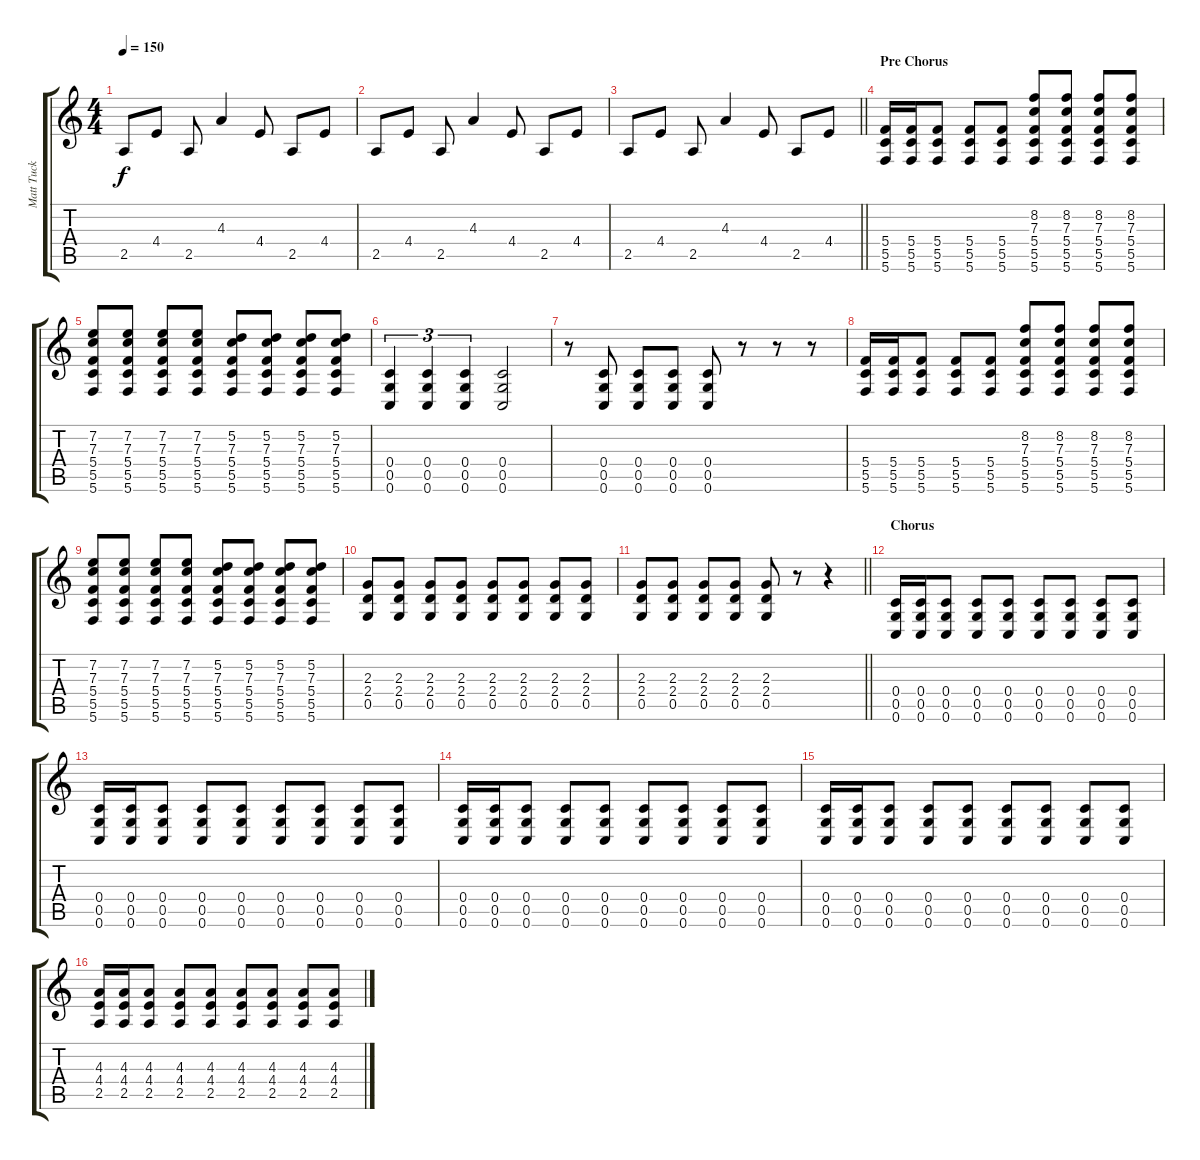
\track ("Matt Tuck" "Matt Tuck") {instrument acousticguitarsteel}
\staff {score tabs}
\tuning (D4 A3 F3 C3 G2 C2) {hide}
\ts (4 4)
\tempo 150
\clef g2
\ks c
2.5.8{dy f} 4.4.8 2.5.8 4.3.4 4.4.8 2.5.8 4.4.8 |
2.5.8 4.4.8 2.5.8 4.3.4 4.4.8 2.5.8 4.4.8 |
\barLineRight lightlight
2.5.8 4.4.8 2.5.8 4.3.4 4.4.8 2.5.8 4.4.8 |
\section ("" "Pre Chorus")
(5.4 5.5 5.6).16 (5.4 5.5 5.6).16 (5.4 5.5 5.6).8 (5.4 5.5 5.6).8 (5.4 5.5 5.6).8 (8.2 7.3 5.4 5.5 5.6).8 (8.2 7.3 5.4 5.5 5.6).8 (8.2 7.3 5.4 5.5 5.6).8 (8.2 7.3 5.4 5.5 5.6).8 |
(7.2 7.3 5.4 5.5 5.6).8 (7.2 7.3 5.4 5.5 5.6).8 (7.2 7.3 5.4 5.5 5.6).8 (7.2 7.3 5.4 5.5 5.6).8 (5.2 7.3 5.4 5.5 5.6).8 (5.2 7.3 5.4 5.5 5.6).8 (5.2 7.3 5.4 5.5 5.6).8 (5.2 7.3 5.4 5.5 5.6).8 |
(0.4 0.5 0.6).4{tu (3 2)} (0.4 0.5 0.6).4{tu (3 2)} (0.4 0.5 0.6).4{tu (3 2)} (0.4 0.5 0.6).2 |
r.8 (0.4 0.5 0.6).8 (0.4 0.5 0.6).8 (0.4 0.5 0.6).8 (0.4 0.5 0.6).8 r.8 r.8 r.8 |
(5.4 5.5 5.6).16 (5.4 5.5 5.6).16 (5.4 5.5 5.6).8 (5.4 5.5 5.6).8 (5.4 5.5 5.6).8 (8.2 7.3 5.4 5.5 5.6).8 (8.2 7.3 5.4 5.5 5.6).8 (8.2 7.3 5.4 5.5 5.6).8 (8.2 7.3 5.4 5.5 5.6).8 |
(7.2 7.3 5.4 5.5 5.6).8 (7.2 7.3 5.4 5.5 5.6).8 (7.2 7.3 5.4 5.5 5.6).8 (7.2 7.3 5.4 5.5 5.6).8 (5.2 7.3 5.4 5.5 5.6).8 (5.2 7.3 5.4 5.5 5.6).8 (5.2 7.3 5.4 5.5 5.6).8 (5.2 7.3 5.4 5.5 5.6).8 |
(2.3 2.4 0.5).8 (2.3 2.4 0.5).8 (2.3 2.4 0.5).8 (2.3 2.4 0.5).8 (2.3 2.4 0.5).8 (2.3 2.4 0.5).8 (2.3 2.4 0.5).8 (2.3 2.4 0.5).8 |
\barLineRight lightlight
(2.3 2.4 0.5).8 (2.3 2.4 0.5).8 (2.3 2.4 0.5).8 (2.3 2.4 0.5).8 (2.3 2.4 0.5).8 r.8 r.4 |
\section ("" "Chorus")
(0.4 0.5 0.6).16 (0.4 0.5 0.6).16 (0.4 0.5 0.6).8 (0.4 0.5 0.6).8 (0.4 0.5 0.6).8 (0.4 0.5 0.6).8 (0.4 0.5 0.6).8 (0.4 0.5 0.6).8 (0.4 0.5 0.6).8 |
(0.4 0.5 0.6).16 (0.4 0.5 0.6).16 (0.4 0.5 0.6).8 (0.4 0.5 0.6).8 (0.4 0.5 0.6).8 (0.4 0.5 0.6).8 (0.4 0.5 0.6).8 (0.4 0.5 0.6).8 (0.4 0.5 0.6).8 |
(0.4 0.5 0.6).16 (0.4 0.5 0.6).16 (0.4 0.5 0.6).8 (0.4 0.5 0.6).8 (0.4 0.5 0.6).8 (0.4 0.5 0.6).8 (0.4 0.5 0.6).8 (0.4 0.5 0.6).8 (0.4 0.5 0.6).8 |
(0.4 0.5 0.6).16 (0.4 0.5 0.6).16 (0.4 0.5 0.6).8 (0.4 0.5 0.6).8 (0.4 0.5 0.6).8 (0.4 0.5 0.6).8 (0.4 0.5 0.6).8 (0.4 0.5 0.6).8 (0.4 0.5 0.6).8 |
(4.3 4.4 2.5).16 (4.3 4.4 2.5).16 (4.3 4.4 2.5).8 (4.3 4.4 2.5).8 (4.3 4.4 2.5).8 (4.3 4.4 2.5).8 (4.3 4.4 2.5).8 (4.3 4.4 2.5).8 (4.3 4.4 2.5).8
